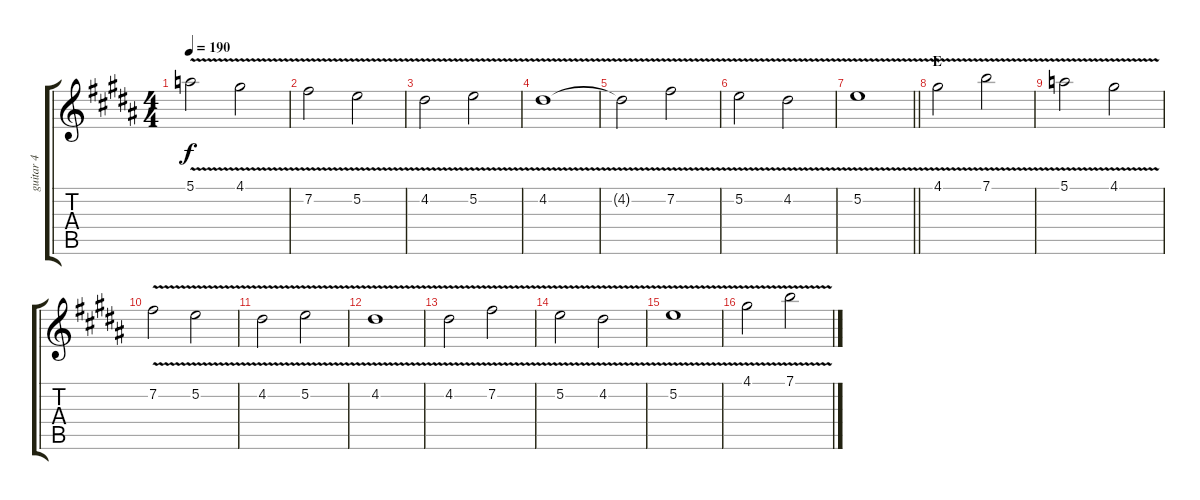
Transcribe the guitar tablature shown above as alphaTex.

\track ("guitar 4" "guitar 4") {instrument overdrivenguitar}
\staff {score tabs}
\tuning (E4 B3 G3 D3 A2 E2) {hide}
\ts (4 4)
\tempo 190
\clef g2
\ks b
5.1{v}.2{dy f} 4.1{v}.2 |
7.2{v}.2 5.2{v}.2 |
4.2{v}.2 5.2{v}.2 |
4.2{v}.1 |
4.2{t}.2 7.2{v}.2 |
5.2{v}.2 4.2{v}.2 |
\barLineRight lightlight
5.2{v}.1 |
\section ("" "E")
4.1{v}.2 7.1{v}.2 |
5.1{v}.2 4.1{v}.2 |
7.2{v}.2 5.2{v}.2 |
4.2{v}.2 5.2{v}.2 |
4.2{v}.1 |
4.2{v}.2 7.2{v}.2 |
5.2{v}.2 4.2{v}.2 |
5.2{v}.1 |
4.1{v}.2 7.1{v}.2
